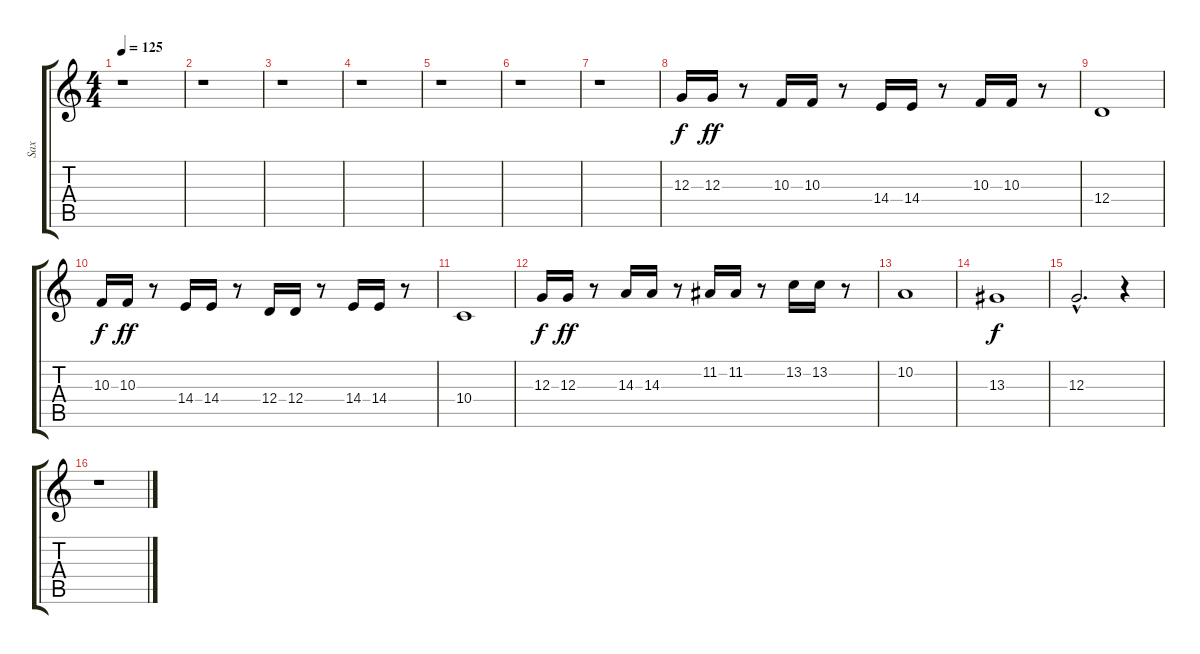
\track ("Sax" "Sax") {instrument baritonesax}
\staff {score tabs}
\tuning (E4 B3 G3 D3 A2 E2) {hide}
\ts (4 4)
\tempo 125
\clef g2
\ks c
r.1{dy f instrument baritonesax} |
r.1 |
r.1 |
r.1 |
r.1 |
r.1 |
r.1 |
12.3.16 12.3.16{dy ff} r.8 10.3.16 10.3.16 r.8 14.4.16 14.4.16 r.8 10.3.16 10.3.16 r.8 |
12.4.1 |
10.3.16{dy f} 10.3.16{dy ff} r.8 14.4.16 14.4.16 r.8 12.4.16 12.4.16 r.8 14.4.16 14.4.16 r.8 |
10.4.1 |
12.3.16{dy f} 12.3.16{dy ff} r.8 14.3.16 14.3.16 r.8 11.2.16 11.2.16 r.8 13.2.16 13.2.16 r.8 |
10.2.1 |
13.3.1{dy f} |
12.3{hac}.2{d} r.4 |
r.1
